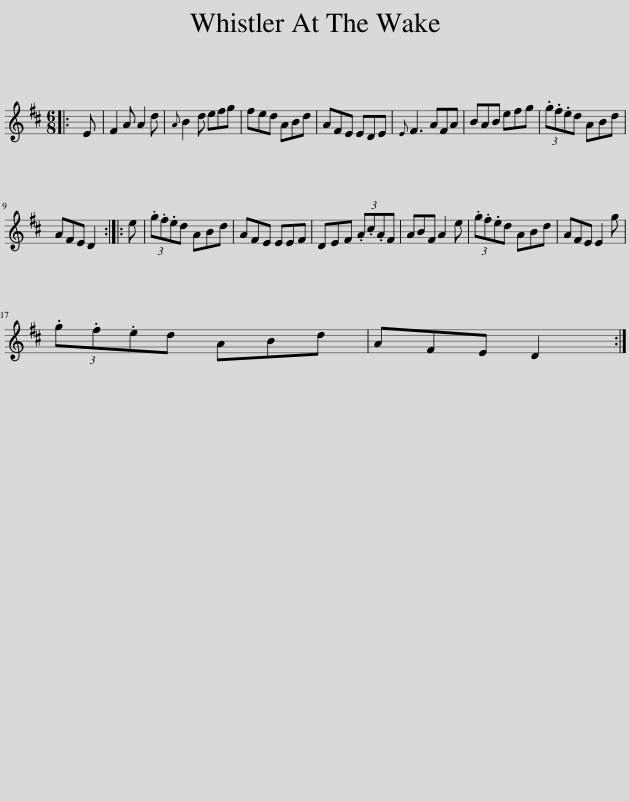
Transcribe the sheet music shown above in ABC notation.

X:1
L:1/8
M:6/8
I:linebreak $
K:D
V:1 treble
V:1
|: E | F2 A A2 d |{A} B2 d efg | fed ABd | AFE EDE | %5
{E} F3 AFA | BAB efg | (3.g.f.ed ABd |$ AFE D2 :: e | %10
 (3.g.f.ed ABd | AFE EEF | DEF (3.A.c.AF | ABF A2 e | (3.g.f.ed ABd | %15
 AFE E2 g |$ (3.g.f.ed ABd | AFE D2 :| %18
